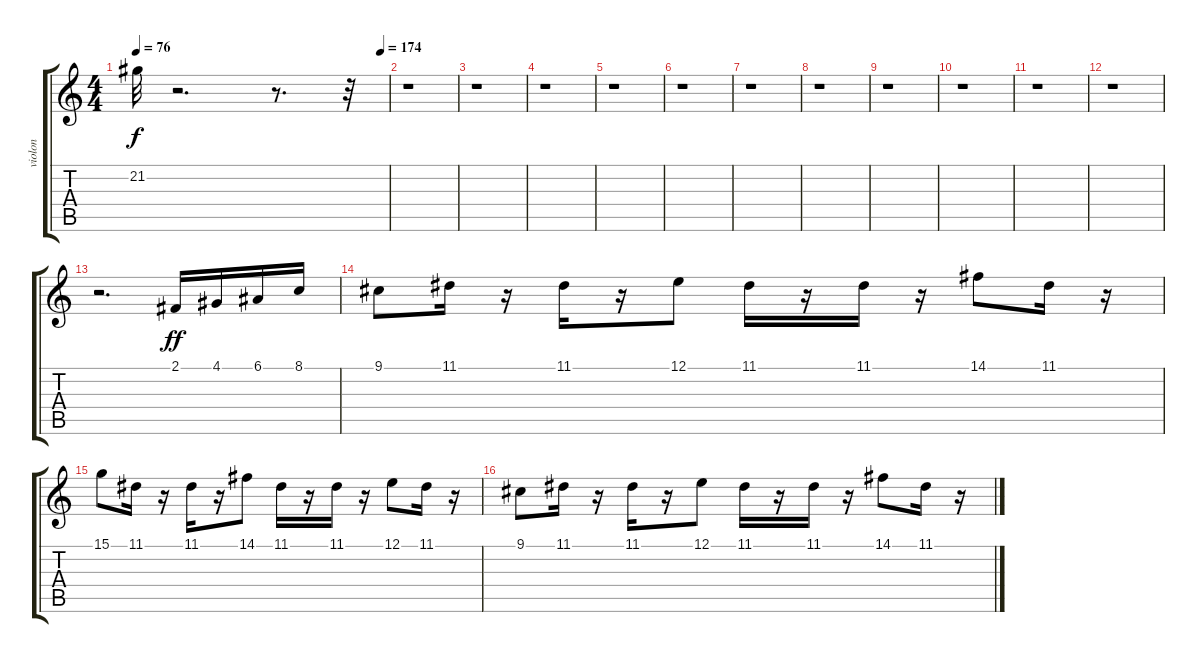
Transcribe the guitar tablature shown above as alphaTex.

\track ("violon" "violon") {instrument stringensemble1}
\staff {score tabs}
\tuning (E4 B3 G3 D3 A2 E2) {hide}
\ts (4 4)
\tempo 76
\tempo (174 0.96875)
\clef g2
\ks c
21.2{t}.32{dy f} r.2{d} r.8{d} r.32 |
r.1 |
r.1 |
r.1 |
r.1 |
r.1 |
r.1 |
r.1 |
r.1 |
r.1 |
r.1 |
r.1 |
r.2{d} 2.1.16{dy ff} 4.1.16 6.1.16 8.1.16 |
9.1.8 11.1.16 r.16 11.1.16 r.16 12.1.8 11.1.16 r.16 11.1.16 r.16 14.1.8 11.1.16 r.16 |
15.1.8 11.1.16 r.16 11.1.16 r.16 14.1.8 11.1.16 r.16 11.1.16 r.16 12.1.8 11.1.16 r.16 |
9.1.8 11.1.16 r.16 11.1.16 r.16 12.1.8 11.1.16 r.16 11.1.16 r.16 14.1.8 11.1.16 r.16
